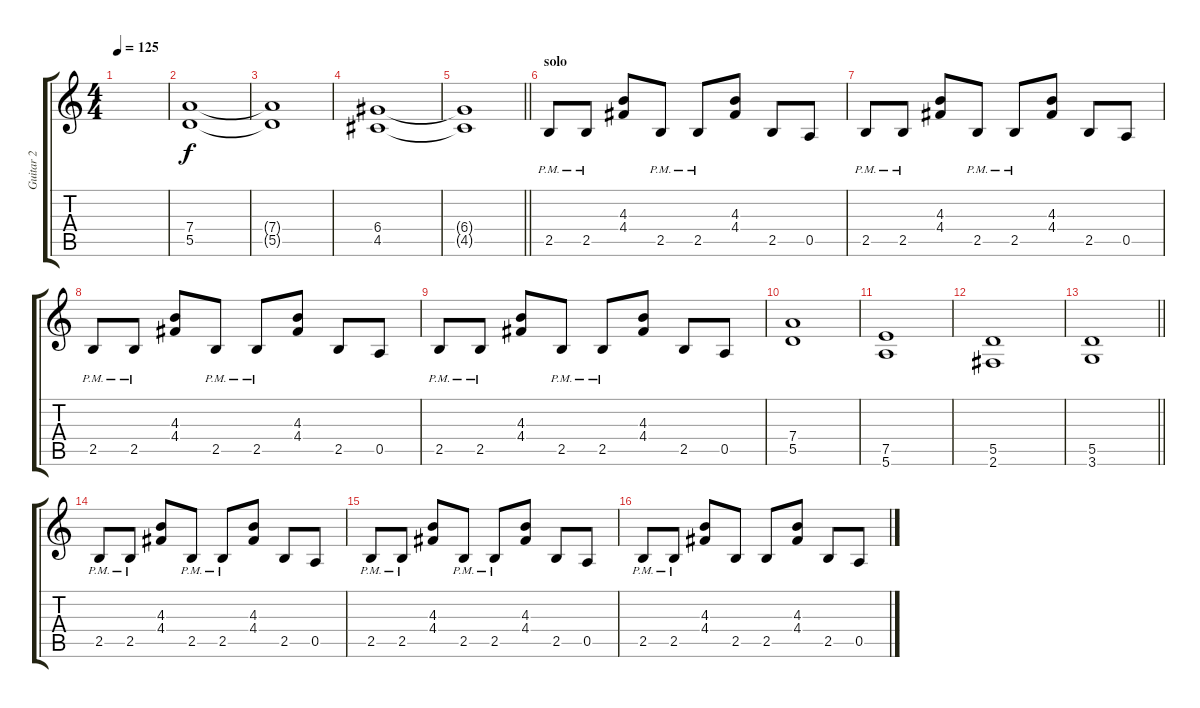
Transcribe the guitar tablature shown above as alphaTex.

\track ("Guitar 2" "Guitar 2") {instrument distortionguitar}
\staff {score tabs}
\tuning (E4 B3 G3 D3 A2 E2) {hide}
\ts (4 4)
\tempo 125
\clef g2
\ks c
|
(7.4 5.5).1 |
(7.4{t} 5.5{t}).1 |
(6.4 4.5).1 |
\barLineRight lightlight
(6.4{t} 4.5{t}).1 |
\section ("" "solo")
2.5{pm}.8 2.5{pm}.8 (4.3 4.4).8 2.5{pm}.8 2.5{pm}.8 (4.3 4.4).8 2.5.8 0.5.8 |
2.5{pm}.8 2.5{pm}.8 (4.3 4.4).8 2.5{pm}.8 2.5{pm}.8 (4.3 4.4).8 2.5.8 0.5.8 |
2.5{pm}.8 2.5{pm}.8 (4.3 4.4).8 2.5{pm}.8 2.5{pm}.8 (4.3 4.4).8 2.5.8 0.5.8 |
2.5{pm}.8 2.5{pm}.8 (4.3 4.4).8 2.5{pm}.8 2.5{pm}.8 (4.3 4.4).8 2.5.8 0.5.8 |
(7.4 5.5).1 |
(7.5 5.6).1 |
(5.5 2.6).1 |
\barLineRight lightlight
(5.5 3.6).1 |
2.5{pm}.8 2.5{pm}.8 (4.3 4.4).8 2.5{pm}.8 2.5{pm}.8 (4.3 4.4).8 2.5.8 0.5.8 |
2.5{pm}.8 2.5{pm}.8 (4.3 4.4).8 2.5{pm}.8 2.5{pm}.8 (4.3 4.4).8 2.5.8 0.5.8 |
2.5{pm}.8 2.5{pm}.8 (4.3 4.4).8 2.5.8 2.5.8 (4.3 4.4).8 2.5.8 0.5.8
